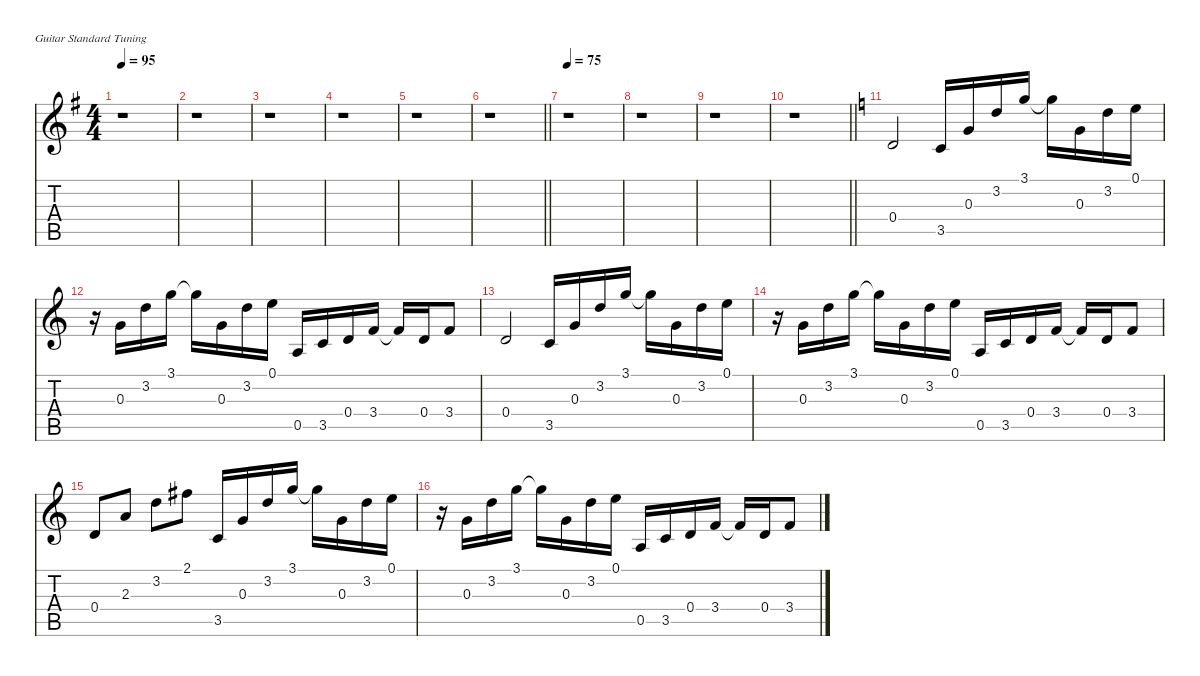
\defaultSystemsLayout 4
\hideDynamics
\bracketExtendMode nobrackets
\singleTrackTrackNamePolicy hidden
\multiTrackTrackNamePolicy hidden
\otherSystemsTrackNameOrientation horizontal
\track ("Jimmy Page (Guitarra 2)" "s.guit.") {instrument acousticguitarsteel}
\staff {score tabs}
\tuning (E4 B3 G3 D3 A2 E2)
\ts (4 4)
\tempo 95
\clef g2
\ks g
r.1{dy f beam Down} |
r.1{beam Down} |
r.1{beam Down} |
r.1{beam Down} |
r.1{beam Down} |
\barLineRight lightlight
r.1{beam Down} |
\tempo 75
r.1{beam Down} |
r.1{beam Down} |
r.1{beam Down} |
\barLineRight lightlight
r.1{beam Down} |
\ks c
0.4.2{beam Up} 3.5.16{beam Up} 0.3.16{beam Up} 3.2.16{beam Up} 3.1.16{beam Up} 3.1{t}.16{beam Down} 0.3.16{beam Down} 3.2.16{beam Down} 0.1.16{beam Down} |
r.16{beam Down} 0.3.16{beam Down} 3.2.16{beam Down} 3.1.16{beam Down} 3.1{t}.16{beam Down} 0.3.16{beam Down} 3.2.16{beam Down} 0.1.16{beam Down} 0.5.16{beam Up} 3.5.16{beam Up} 0.4.16{beam Up} 3.4.16{beam Up} 3.4{t}.16{beam Up} 0.4.16{beam Up} 3.4.8{beam Up} |
0.4.2{beam Up} 3.5.16{beam Up} 0.3.16{beam Up} 3.2.16{beam Up} 3.1.16{beam Up} 3.1{t}.16{beam Down} 0.3.16{beam Down} 3.2.16{beam Down} 0.1.16{beam Down} |
r.16{beam Down} 0.3.16{beam Down} 3.2.16{beam Down} 3.1.16{beam Down} 3.1{t}.16{beam Down} 0.3.16{beam Down} 3.2.16{beam Down} 0.1.16{beam Down} 0.5.16{beam Up} 3.5.16{beam Up} 0.4.16{beam Up} 3.4.16{beam Up} 3.4{t}.16{beam Up} 0.4.16{beam Up} 3.4.8{beam Up} |
0.4.8{beam Up} 2.3.8{beam Up} 3.2.8{beam Down} 2.1{acc #}.8{beam Down} 3.5.16{beam Up} 0.3.16{beam Up} 3.2.16{beam Up} 3.1.16{beam Up} 3.1{t}.16{beam Down} 0.3.16{beam Down} 3.2.16{beam Down} 0.1.16{beam Down} |
r.16{beam Down} 0.3.16{beam Down} 3.2.16{beam Down} 3.1.16{beam Down} 3.1{t}.16{beam Down} 0.3.16{beam Down} 3.2.16{beam Down} 0.1.16{beam Down} 0.5.16{beam Up} 3.5.16{beam Up} 0.4.16{beam Up} 3.4.16{beam Up} 3.4{t}.16{beam Up} 0.4.16{beam Up} 3.4.8{beam Up}
